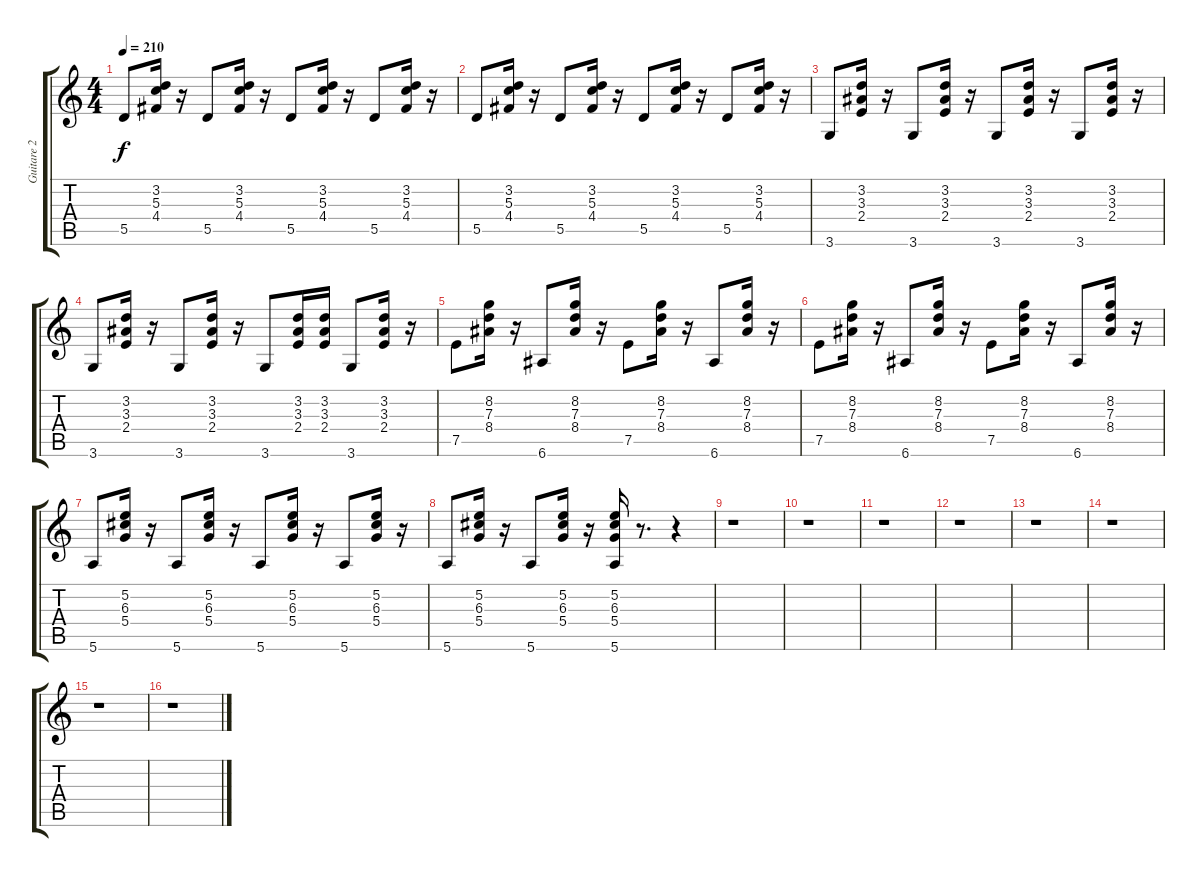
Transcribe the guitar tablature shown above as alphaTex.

\track ("Guitare 2" "Guitare 2") {instrument acousticguitarsteel}
\staff {score tabs}
\tuning (E4 B3 G3 D3 A2 E2) {hide}
\ts (4 4)
\tempo 210
\clef g2
\ks c
5.5.8{dy f} (3.2 5.3 4.4).16 r.16 5.5.8 (3.2 5.3 4.4).16 r.16 5.5.8 (3.2 5.3 4.4).16 r.16 5.5.8 (3.2 5.3 4.4).16 r.16 |
5.5.8 (3.2 5.3 4.4).16 r.16 5.5.8 (3.2 5.3 4.4).16 r.16 5.5.8 (3.2 5.3 4.4).16 r.16 5.5.8 (3.2 5.3 4.4).16 r.16 |
3.6.8 (3.2 3.3 2.4).16 r.16 3.6.8 (3.2 3.3 2.4).16 r.16 3.6.8 (3.2 3.3 2.4).16 r.16 3.6.8 (3.2 3.3 2.4).16 r.16 |
3.6.8 (3.2 3.3 2.4).16 r.16 3.6.8 (3.2 3.3 2.4).16 r.16 3.6.8 (3.2 3.3 2.4).16 (3.2 3.3 2.4).16 3.6.8 (3.2 3.3 2.4).16 r.16 |
7.5.8 (8.2 7.3 8.4).16 r.16 6.6.8 (8.2 7.3 8.4).16 r.16 7.5.8 (8.2 7.3 8.4).16 r.16 6.6.8 (8.2 7.3 8.4).16 r.16 |
7.5.8 (8.2 7.3 8.4).16 r.16 6.6.8 (8.2 7.3 8.4).16 r.16 7.5.8 (8.2 7.3 8.4).16 r.16 6.6.8 (8.2 7.3 8.4).16 r.16 |
5.6.8 (5.2 6.3 5.4).16 r.16 5.6.8 (5.2 6.3 5.4).16 r.16 5.6.8 (5.2 6.3 5.4).16 r.16 5.6.8 (5.2 6.3 5.4).16 r.16 |
5.6.8 (5.2 6.3 5.4).16 r.16 5.6.8 (5.2 6.3 5.4).16 r.16 (5.2 6.3 5.4 5.6).16 r.8{d} r.4 |
r.1 |
r.1 |
r.1 |
r.1 |
r.1 |
r.1 |
r.1 |
r.1
